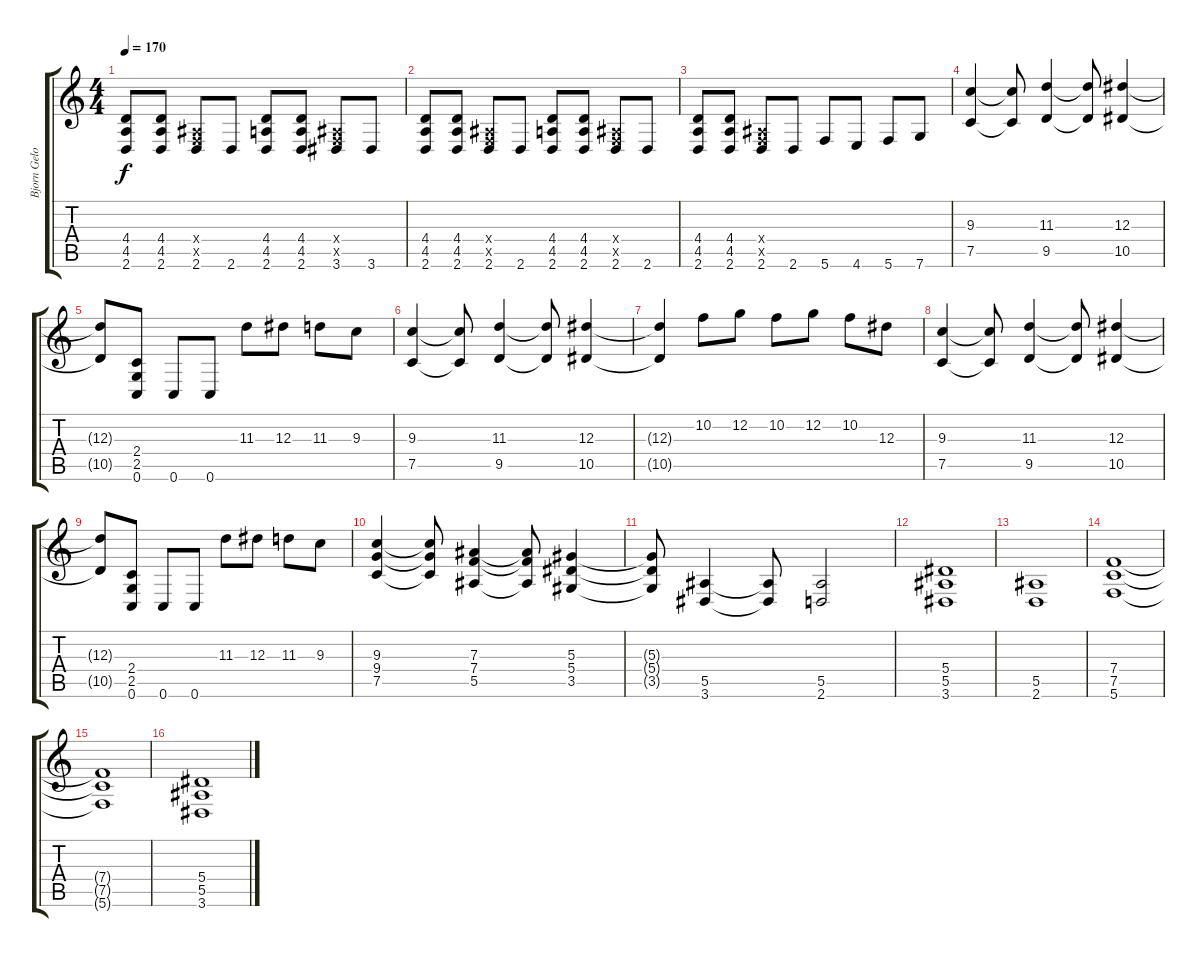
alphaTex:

\track ("Bjorn Gelotte" "Bjorn Gelo") {instrument distortionguitar}
\staff {score tabs}
\tuning (C4 G3 Eb3 Bb2 F2 C2) {hide}
\ts (4 4)
\tempo 170
\clef g2
\ks c
(4.4 4.5 2.6).8{dy f} (4.4 4.5 2.6).8 (0.4{x} 0.5{x} 2.6).8 2.6.8 (4.4 4.5 2.6).8 (4.4 4.5 2.6).8 (0.4{x} 0.5{x} 3.6).8 3.6.8 |
(4.4 4.5 2.6).8 (4.4 4.5 2.6).8 (0.4{x} 0.5{x} 2.6).8 2.6.8 (4.4 4.5 2.6).8 (4.4 4.5 2.6).8 (0.4{x} 0.5{x} 2.6).8 2.6.8 |
(4.4 4.5 2.6).8 (4.4 4.5 2.6).8 (0.4{x} 0.5{x} 2.6).8 2.6.8 5.6.8 4.6.8 5.6.8 7.6.8 |
(9.3 7.5).4 (9.3{t} 7.5{t}).8 (11.3 9.5).4 (11.3{t} 9.5{t}).8 (12.3 10.5).4 |
(12.3{t} 10.5{t}).8 (2.4 2.5 0.6).8 0.6.8 0.6.8 11.3.8 12.3.8 11.3.8 9.3.8 |
(9.3 7.5).4 (9.3{t} 7.5{t}).8 (11.3 9.5).4 (11.3{t} 9.5{t}).8 (12.3 10.5).4 |
(12.3{t} 10.5{t}).4 10.2.8 12.2.8 10.2.8 12.2.8 10.2.8 12.3.8 |
(9.3 7.5).4 (9.3{t} 7.5{t}).8 (11.3 9.5).4 (11.3{t} 9.5{t}).8 (12.3 10.5).4 |
(12.3{t} 10.5{t}).8 (2.4 2.5 0.6).8 0.6.8 0.6.8 11.3.8 12.3.8 11.3.8 9.3.8 |
(9.3 9.4 7.5).4 (9.3{t} 9.4{t} 7.5{t}).8 (7.3 7.4 5.5).4 (7.3{t} 7.4{t} 5.5{t}).8 (5.3 5.4 3.5).4 |
(5.3{t} 5.4{t} 3.5{t}).8 (5.5 3.6).4 (5.5{t} 3.6{t}).8 (5.5 2.6).2 |
(5.4 5.5 3.6).1 |
(5.5 2.6).1 |
(7.4 7.5 5.6).1 |
(7.4{t} 7.5{t} 5.6{t}).1 |
(5.4 5.5 3.6).1
